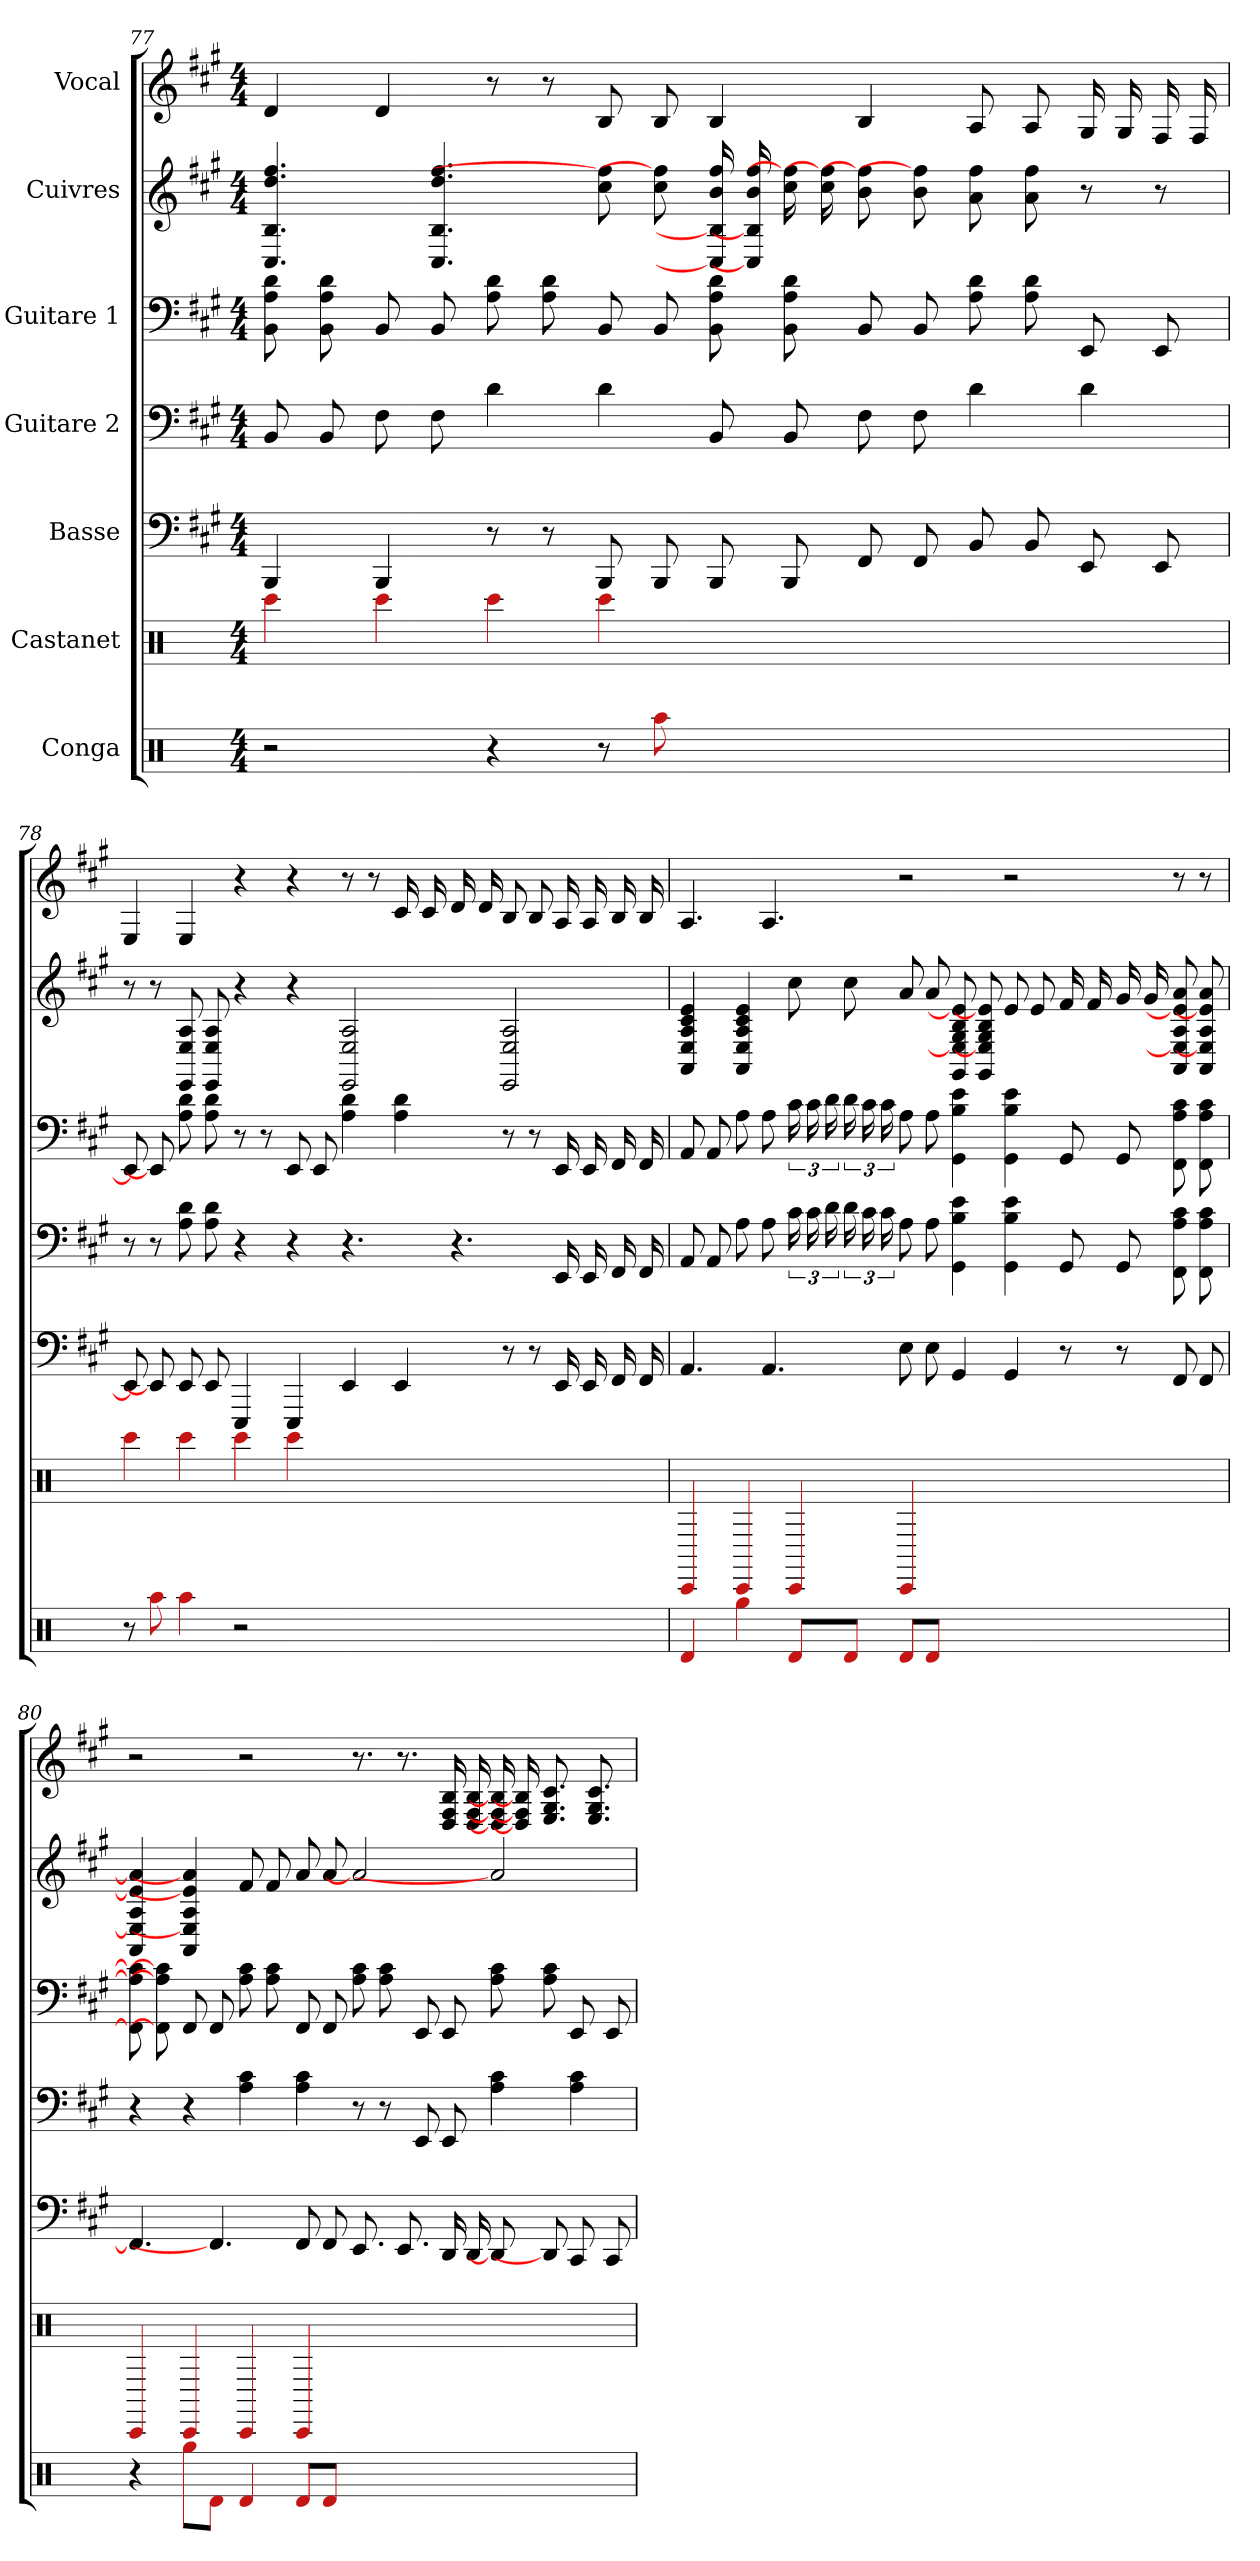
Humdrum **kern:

**kern	**kern	**kern	**kern	**kern	**kern	**kern
*part7	*part6	*part5	*part4	*part3	*part2	*part1
*staff7	*staff6	*staff5	*staff4	*staff3	*staff2	*staff1
*I"Conga	*I"Castanet	*I"Basse	*I"Guitare 2	*I"Guitare 1	*I"Cuivres	*I"Vocal
*clefX	*clefX	*	*	*	*	*
*k[]	*k[]	*k[f#c#g#]	*k[f#c#g#]	*k[f#c#g#]	*k[f#c#g#]	*k[f#c#g#]
*M4/4	*M4/4	*M4/4	*M4/4	*M4/4	*M4/4	*M4/4
=77	=77	=77	=77	=77	=77	=77
2r	4ccc#	4BBB	8BB	8d 8A 8BB	4.ff# 4.dd 4.B 4.C#	4d
.	.	.	8BB	8d 8A 8BB	.	.
.	4ccc#	4BBB	8F#	8BB	.	4d
.	.	.	8F#	8BB	4.ff# 4.dd 4.B 4.C#	.
4r	4ccc#	8r	4d	8d 8A	.	8r
.	.	8r	.	8d 8A	.	8r
8r	4ccc#	8BBB	4d	8BB	8ff#] 8cc#	8B
8aa	.	8BBB	.	8BB	8ff#] 8cc#	8B
1ryy	1ryy	8BBB	8BB	8d 8A 8BB	16ff# 16b 16B] 16C#]	4B
.	.	.	.	.	16ff# 16b 16B] 16C#]	.
.	.	8BBB	8BB	8d 8A 8BB	16ff#] 16cc#	.
.	.	.	.	.	16ff#] 16cc#	.
.	.	8FF#	8F#	8BB	8ff#] 8b	4B
.	.	8FF#	8F#	8BB	8ff#] 8b	.
.	.	8BB	4d	8d 8A	8ff# 8a	8A
.	.	8BB	.	8d 8A	8ff# 8a	8A
.	.	8EE	4d	8EE	8r	16G#
.	.	.	.	.	.	16G#
.	.	8EE	.	8EE	8r	16F#
.	.	.	.	.	.	16F#
=78	=78	=78	=78	=78	=78	=78
8r	4ccc#	8EE]	8r	8EE]	8r	4E
8aa	.	8EE]	8r	8EE]	8r	.
4aa	4ccc#	8EE	8d 8A	8d 8A	8A 8E 8EE	4E
.	.	8EE	8d 8A	8d 8A	8A 8E 8EE	.
2r	4ccc#	4EEE	4r	8r	4r	4r
.	.	.	.	8r	.	.
.	4ccc#	4EEE	4r	8EE	4r	4r
.	.	.	.	8EE	.	.
1ryy	1ryy	4EE	4.r	4d 4A	2A 2E 2EE	8r
.	.	.	.	.	.	8r
.	.	4EE	.	4d 4A	.	16c#
.	.	.	.	.	.	16c#
.	.	.	4.r	.	.	16d
.	.	.	.	.	.	16d
.	.	8r	.	8r	2A 2E 2EE	8B
.	.	8r	.	8r	.	8B
.	.	16EE	16EE	16EE	.	16A
.	.	16EE	16EE	16EE	.	16A
.	.	16FF#	16FF#	16FF#	.	16B
.	.	16FF#	16FF#	16FF#	.	16B
=79	=79	=79	=79	=79	=79	=79
4d#	4CC	4.AA	8AA	8AA	4e 4c# 4A 4E 4AA	4.A
.	.	.	8AA	8AA	.	.
4gg#	4CC	.	8A	8A	4e 4c# 4A 4E 4AA	.
.	.	4.AA	8A	8A	.	4.A
8d#/L	4CC	.	24c#	24c#	8cc#	.
.	.	.	24c#	24c#	.	.
.	.	.	24d	24d	.	.
8d#/J	.	.	24d	24d	8cc#	.
.	.	.	24c#	24c#	.	.
.	.	.	24c#	24c#	.	.
8d#/L	4CC	8E	8A	8A	8a	2r
8d#/J	.	8E	8A	8A	8a	.
1ryy	1ryy	4GG#	4e 4B 4GG#	4e 4B 4GG#	8e] 8B 8G# 8E] 8GG#	.
.	.	.	.	.	8e] 8B 8G# 8E] 8GG#	.
.	.	4GG#	4e 4B 4GG#	4e 4B 4GG#	8e	2r
.	.	.	.	.	8e	.
.	.	8r	8GG#	8GG#	16f#	.
.	.	.	.	.	16f#	.
.	.	8r	8GG#	8GG#	16g#	.
.	.	.	.	.	16g#	.
.	.	8FF#	8c# 8A 8FF#	8c# 8A 8FF#	8a 8e] 8A 8E] 8AA	8r
.	.	8FF#	8c# 8A 8FF#	8c# 8A 8FF#	8a 8e] 8A 8E] 8AA	8r
=80	=80	=80	=80	=80	=80	=80
4r	4CC	4.FF#]	4r	8c#] 8A] 8FF#]	4a] 4e] 4A 4E] 4AA	2r
.	.	.	.	8c#] 8A] 8FF#]	.	.
8gg#\L	4CC	.	4r	8FF#	4a] 4e] 4A 4E] 4AA	.
8d#\J	.	4.FF#]	.	8FF#	.	.
4d#	4CC	.	4c# 4A	8c# 8A	8f#	2r
.	.	.	.	8c# 8A	8f#	.
8d#/L	4CC	8FF#	4c# 4A	8FF#	8a	.
8d#/J	.	8FF#	.	8FF#	8a	.
1ryy	1ryy	8.EE	8r	8c# 8A	2a]	8.r
.	.	.	8r	8c# 8A	.	.
.	.	8.EE	.	.	.	8.r
.	.	.	8EE	8EE	.	.
.	.	16DD	8EE	8EE	.	16B 16F# 16D
.	.	16DD	.	.	.	16B 16F# 16D
.	.	8DD]	4c# 4A	8c# 8A	2a]	16B] 16F#] 16D]
.	.	.	.	.	.	16B] 16F#] 16D]
.	.	8DD]	.	8c# 8A	.	8.c# 8.G# 8.E
.	.	8CC#	4c# 4A	8EE	.	.
.	.	.	.	.	.	8.c# 8.G# 8.E
.	.	8CC#	.	8EE	.	.
=	=	=	=	=	=	=
*-	*-	*-	*-	*-	*-	*-
